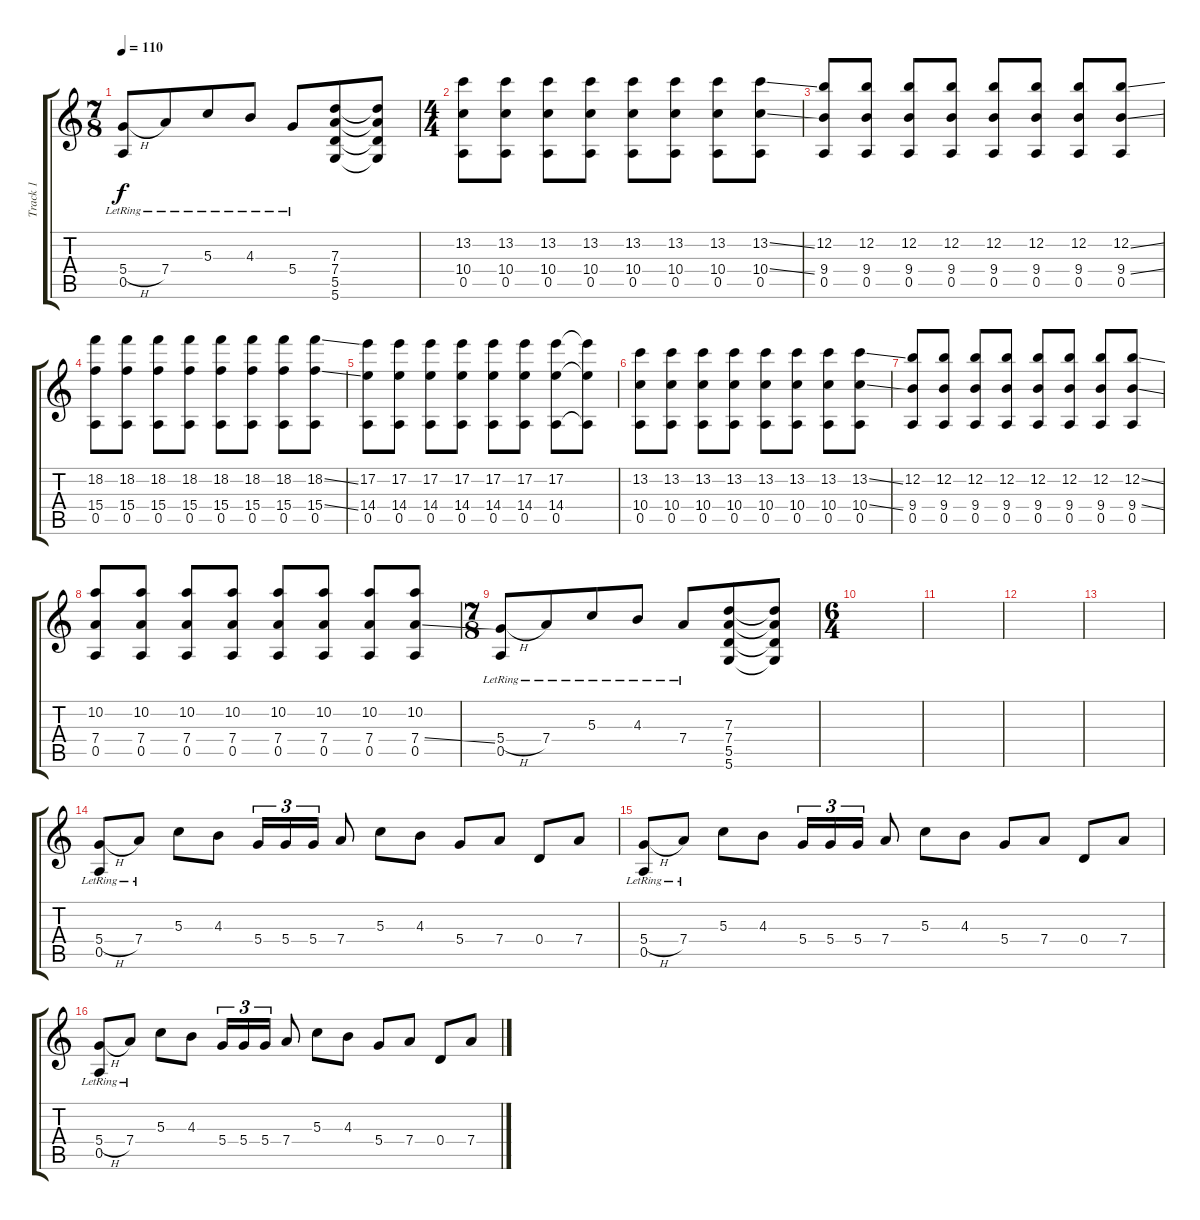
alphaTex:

\track ("Track 1" "Track 1") {instrument distortionguitar}
\staff {score tabs}
\tuning (E4 B3 G3 D3 A2 D2) {hide}
\ts (7 8)
\tempo 110
\clef g2
\ks c
(5.4{h lr} 0.5{lr}).8{dy f} 7.4{lr}.8 5.3{lr}.8 4.3{lr}.8 5.4{lr}.8 (7.3 7.4 5.5 5.6).8 (7.3{t} 7.4{t} 5.5{t} 5.6{t}).8 |
\ts (4 4)
(13.2 10.4 0.5).8 (13.2 10.4 0.5).8 (13.2 10.4 0.5).8 (13.2 10.4 0.5).8 (13.2 10.4 0.5).8 (13.2 10.4 0.5).8 (13.2 10.4 0.5).8 (13.2{ss} 10.4{ss} 0.5).8 |
(12.2 9.4 0.5).8 (12.2 9.4 0.5).8 (12.2 9.4 0.5).8 (12.2 9.4 0.5).8 (12.2 9.4 0.5).8 (12.2 9.4 0.5).8 (12.2 9.4 0.5).8 (12.2{ss} 9.4{ss} 0.5).8 |
(18.2 15.4 0.5).8 (18.2 15.4 0.5).8 (18.2 15.4 0.5).8 (18.2 15.4 0.5).8 (18.2 15.4 0.5).8 (18.2 15.4 0.5).8 (18.2 15.4 0.5).8 (18.2{ss} 15.4{ss} 0.5).8 |
(17.2 14.4 0.5).8 (17.2 14.4 0.5).8 (17.2 14.4 0.5).8 (17.2 14.4 0.5).8 (17.2 14.4 0.5).8 (17.2 14.4 0.5).8 (17.2 14.4 0.5).8 (17.2{t} 14.4{t} 0.5{t}).8 |
(13.2 10.4 0.5).8 (13.2 10.4 0.5).8 (13.2 10.4 0.5).8 (13.2 10.4 0.5).8 (13.2 10.4 0.5).8 (13.2 10.4 0.5).8 (13.2 10.4 0.5).8 (13.2{ss} 10.4{ss} 0.5).8 |
(12.2 9.4 0.5).8 (12.2 9.4 0.5).8 (12.2 9.4 0.5).8 (12.2 9.4 0.5).8 (12.2 9.4 0.5).8 (12.2 9.4 0.5).8 (12.2 9.4 0.5).8 (12.2{ss} 9.4{ss} 0.5).8 |
(10.2 7.4 0.5).8 (10.2 7.4 0.5).8 (10.2 7.4 0.5).8 (10.2 7.4 0.5).8 (10.2 7.4 0.5).8 (10.2 7.4 0.5).8 (10.2 7.4 0.5).8 (10.2 7.4{ss} 0.5).8 |
\ts (7 8)
(5.4{h lr} 0.5{lr}).8 7.4{lr}.8 5.3{lr}.8 4.3{lr}.8 7.4{lr}.8 (7.3 7.4 5.5 5.6).8 (7.3{t} 7.4{t} 5.5{t} 5.6{t}).8 |
\ts (6 4)
|
|
|
|
(5.4{h lr} 0.5{lr}).8 7.4{lr}.8 5.3.8 4.3.8 5.4.16{tu (3 2)} 5.4.16{tu (3 2)} 5.4.16{tu (3 2)} 7.4.8 5.3.8 4.3.8 5.4.8 7.4.8 0.4.8 7.4.8 |
(5.4{h lr} 0.5{lr}).8 7.4{lr}.8 5.3.8 4.3.8 5.4.16{tu (3 2)} 5.4.16{tu (3 2)} 5.4.16{tu (3 2)} 7.4.8 5.3.8 4.3.8 5.4.8 7.4.8 0.4.8 7.4.8 |
(5.4{h lr} 0.5{lr}).8 7.4{lr}.8 5.3.8 4.3.8 5.4.16{tu (3 2)} 5.4.16{tu (3 2)} 5.4.16{tu (3 2)} 7.4.8 5.3.8 4.3.8 5.4.8 7.4.8 0.4.8 7.4.8
